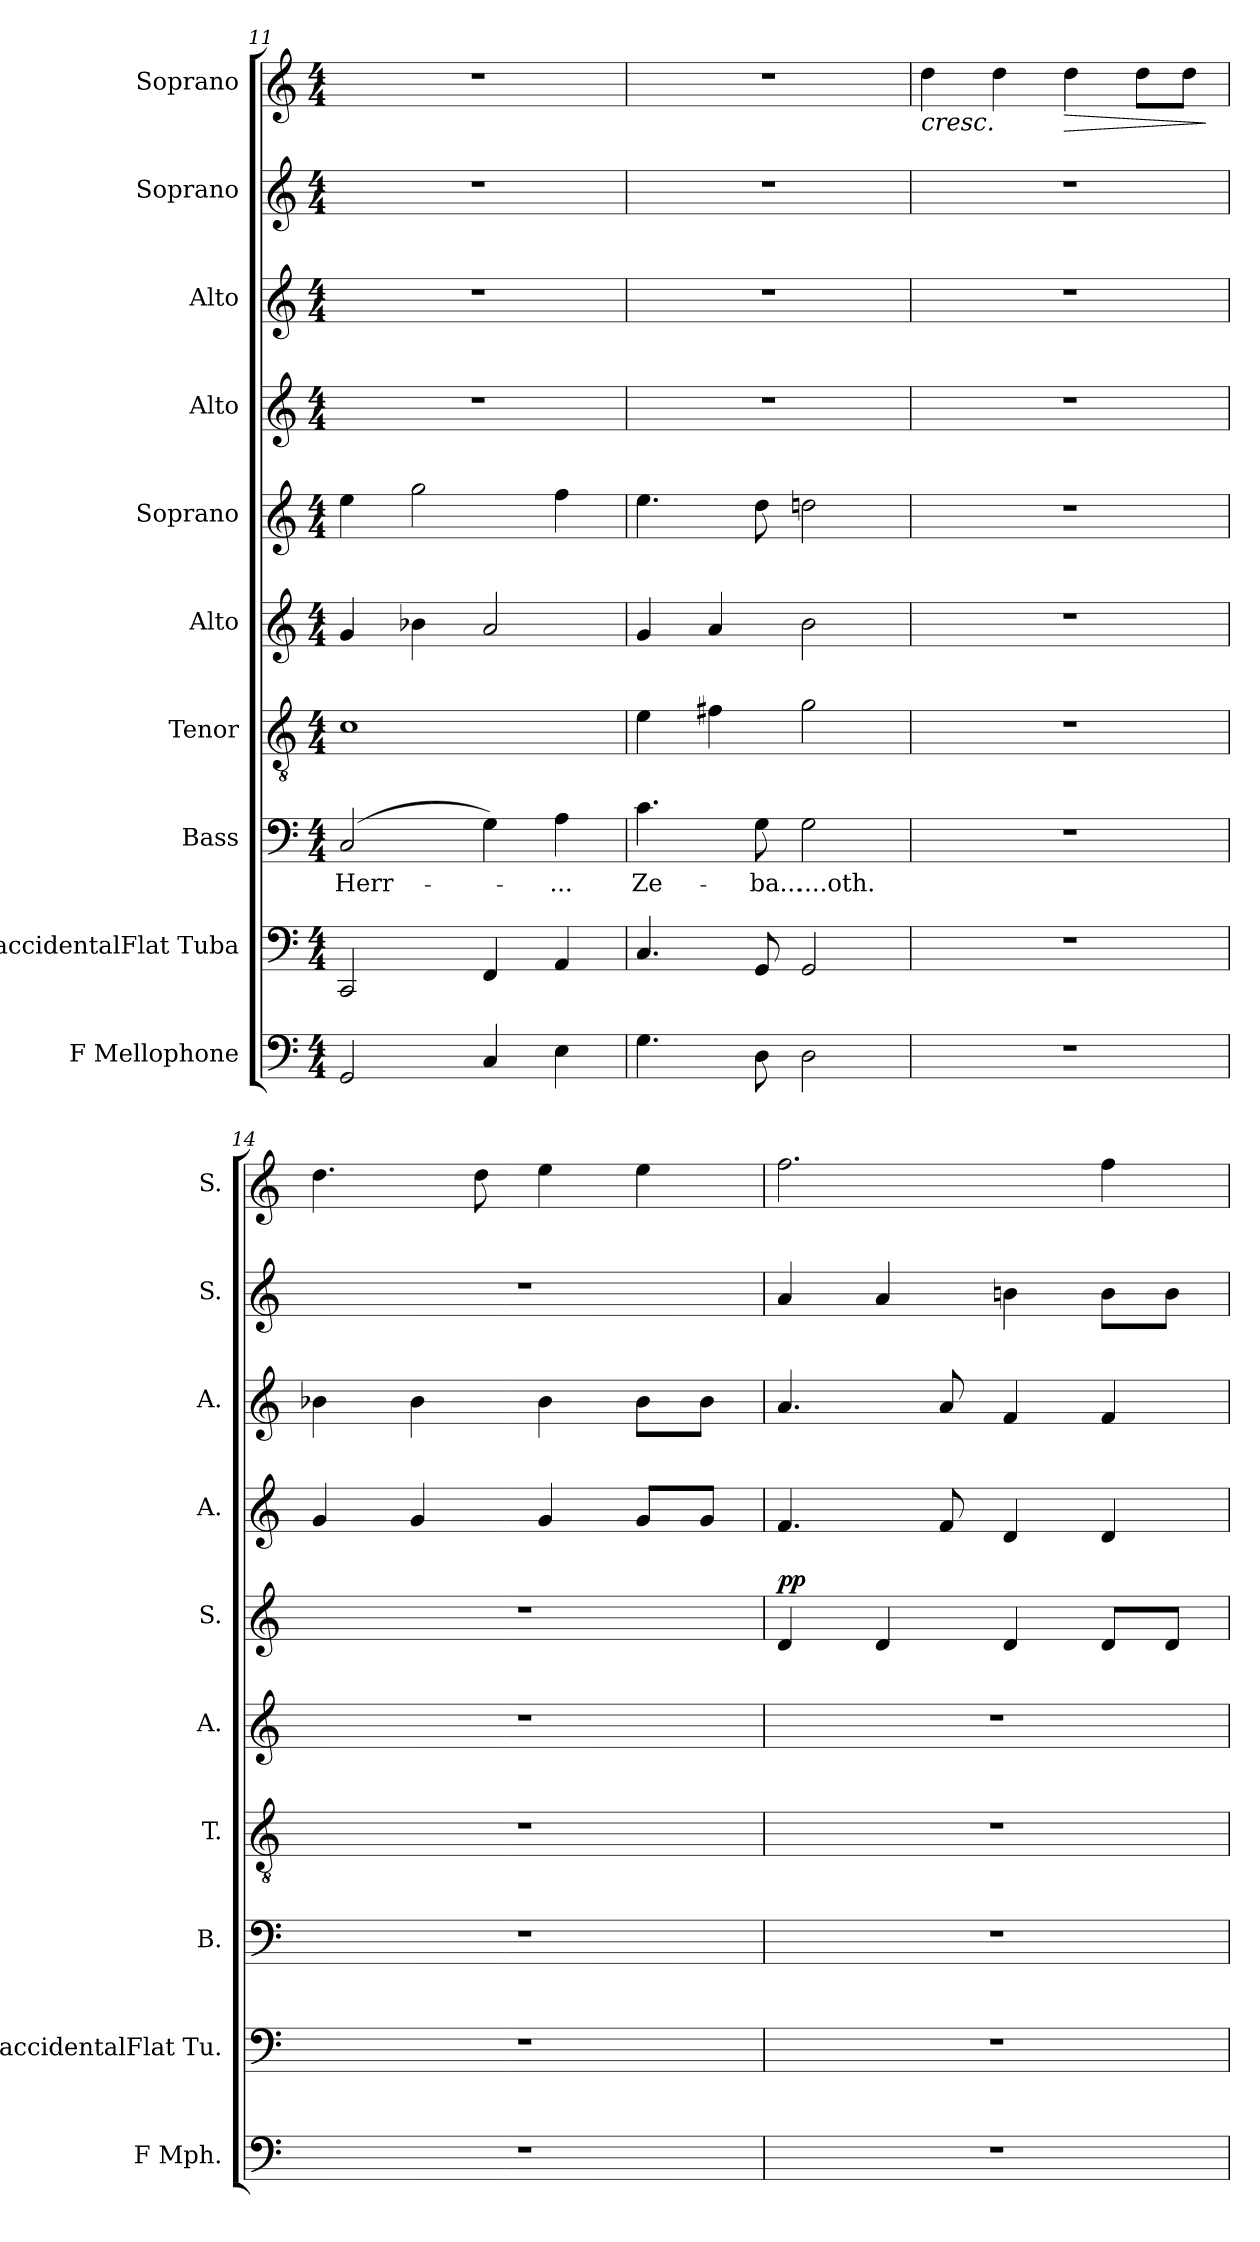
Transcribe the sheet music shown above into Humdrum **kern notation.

**kern	**kern	**kern	**text	**kern	**kern	**kern	**dynam	**kern	**kern	**kern	**kern	**dynam
*part10	*part9	*part8	*part8	*part7	*part6	*part5	*part5	*part4	*part3	*part2	*part1	*part1
*staff10	*staff9	*staff8	*staff8	*staff7	*staff6	*staff5	*staff5	*staff4	*staff3	*staff2	*staff1	*staff1
*I"F Mellophone	*I"BaccidentalFlat Tuba	*I"Bass	*	*I"Tenor	*I"Alto	*I"Soprano	*	*I"Alto	*I"Alto	*I"Soprano	*I"Soprano	*
*I'F Mph.	*I'BaccidentalFlat Tu.	*I'B.	*	*I'T.	*I'A.	*I'S.	*	*I'A.	*I'A.	*I'S.	*I'S.	*
*clefF4	*clefF4	*clefF4	*	*clefGv2	*clefG2	*clefG2	*	*clefG2	*clefG2	*clefG2	*clefG2	*
*ITrd4c7	*	*	*	*	*	*	*	*	*	*	*	*
*k[b-]	*k[]	*k[]	*	*k[]	*k[]	*k[]	*	*k[]	*k[]	*k[]	*k[]	*
*M4/4	*M4/4	*M4/4	*	*M4/4	*M4/4	*M4/4	*	*M4/4	*M4/4	*M4/4	*M4/4	*
=11	=11	=11	=11	=11	=11	=11	=11	=11	=11	=11	=11	=11
2CC/	2CC/	(2C/	Herr-	1c	4g/	4ee\	.	1r	1r	1r	1r	.
.	.	.	.	.	4b-X\	2gg\	.	.	.	.	.	.
4FF/	4FF/	4G\)	.	.	2a/	.	.	.	.	.	.	.
4AA\	4AA/	4A\	-...	.	.	4ff\	.	.	.	.	.	.
=12	=12	=12	=12	=12	=12	=12	=12	=12	=12	=12	=12	=12
4.C\	4.C/	4.c\	Ze-	4e\	4g/	4.ee\	.	1r	1r	1r	1r	.
.	.	.	.	4f#X\	4a/	.	.	.	.	.	.	.
8GG\	8GG/	8G\	-ba...-	.	.	8dd\	.	.	.	.	.	.
2GG\	2GG/	2G\	-....oth.	2g\	2b\	2ddn\	.	.	.	.	.	.
=13	=13	=13	=13	=13	=13	=13	=13	=13	=13	=13	=13	=13
!	!	!	!	!	!	!	!	!	!	!	!	!LO:HP:b
1r	1r	1r	.	1r	1r	1r	.	1r	1r	1r	4dd\	<
.	.	.	.	.	.	.	.	.	.	.	4dd\	.
!	!	!	!	!	!	!	!	!	!	!	!	!LO:HP:b
.	.	.	.	.	.	.	.	.	.	.	4dd\	>
.	.	.	.	.	.	.	.	.	.	.	8dd\L	.
.	.	.	.	.	.	.	.	.	.	.	8dd\J	.
.	.	.	.	.	.	.	.	.	.	.	.	[ ]
=14	=14	=14	=14	=14	=14	=14	=14	=14	=14	=14	=14	=14
1r	1r	1r	.	1r	1r	1r	.	4g/	4b-X\	1r	4.dd\	.
.	.	.	.	.	.	.	.	4g/	4b-\	.	.	.
.	.	.	.	.	.	.	.	.	.	.	8dd\	.
.	.	.	.	.	.	.	.	4g/	4b-\	.	4ee\	.
.	.	.	.	.	.	.	.	8g/L	8b-\L	.	4ee\	.
.	.	.	.	.	.	.	.	8g/J	8b-\J	.	.	.
=15	=15	=15	=15	=15	=15	=15	=15	=15	=15	=15	=15	=15
!	!	!	!	!	!	!	!LO:DY:a	!	!	!	!	!
1r	1r	1r	.	1r	1r	4d/	pp	4.f/	4.a/	4a/	2.ff\	.
.	.	.	.	.	.	4d/	.	.	.	4a/	.	.
.	.	.	.	.	.	.	.	8f/	8a/	.	.	.
.	.	.	.	.	.	4d/	.	4d/	4f/	4bn\	.	.
.	.	.	.	.	.	8d/L	.	4d/	4f/	8b\L	4ff\	.
.	.	.	.	.	.	8d/J	.	.	.	8b\J	.	.
=	=	=	=	=	=	=	=	=	=	=	=	=
*-	*-	*-	*-	*-	*-	*-	*-	*-	*-	*-	*-	*-
